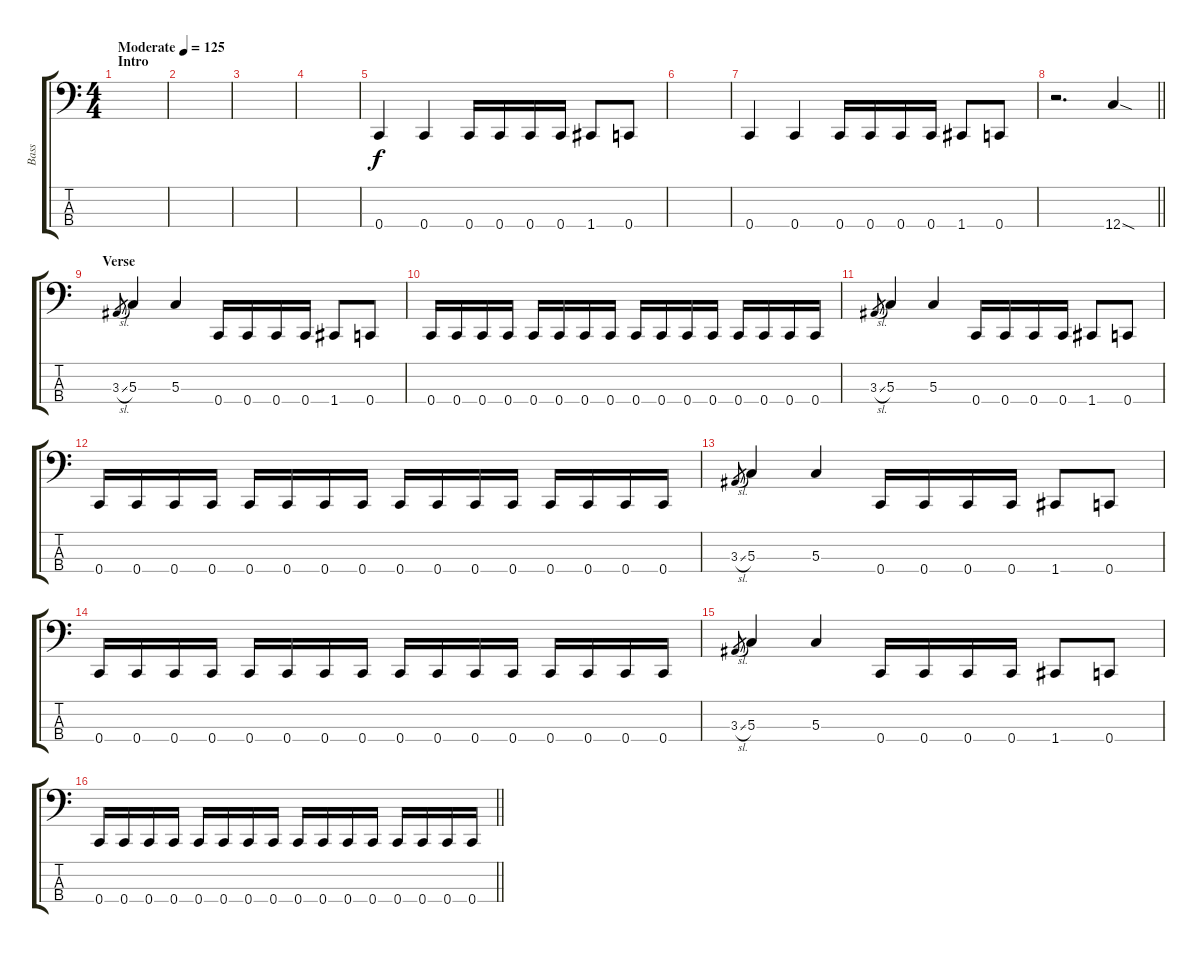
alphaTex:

\track ("Bass" "Bass") {instrument electricbasspick}
\staff {score tabs}
\tuning (F2 C2 G1 C1) {hide}
\ts (4 4)
\section ("" "Intro")
\tempo (125 "Moderate")
\clef f4
\ks c
|
|
|
|
0.4.4 0.4.4 0.4.16 0.4.16 0.4.16 0.4.16 1.4.8 0.4.8 |
|
0.4.4 0.4.4 0.4.16 0.4.16 0.4.16 0.4.16 1.4.8 0.4.8 |
\barLineRight lightlight
r.2{d} 12.4{sod}.4 |
\section ("" "Verse")
3.3{sl}.8{gr} 5.3.4 5.3.4 0.4.16 0.4.16 0.4.16 0.4.16 1.4.8 0.4.8 |
0.4.16 0.4.16 0.4.16 0.4.16 0.4.16 0.4.16 0.4.16 0.4.16 0.4.16 0.4.16 0.4.16 0.4.16 0.4.16 0.4.16 0.4.16 0.4.16 |
3.3{sl}.8{gr} 5.3.4 5.3.4 0.4.16 0.4.16 0.4.16 0.4.16 1.4.8 0.4.8 |
0.4.16 0.4.16 0.4.16 0.4.16 0.4.16 0.4.16 0.4.16 0.4.16 0.4.16 0.4.16 0.4.16 0.4.16 0.4.16 0.4.16 0.4.16 0.4.16 |
3.3{sl}.8{gr} 5.3.4 5.3.4 0.4.16 0.4.16 0.4.16 0.4.16 1.4.8 0.4.8 |
0.4.16 0.4.16 0.4.16 0.4.16 0.4.16 0.4.16 0.4.16 0.4.16 0.4.16 0.4.16 0.4.16 0.4.16 0.4.16 0.4.16 0.4.16 0.4.16 |
3.3{sl}.8{gr} 5.3.4 5.3.4 0.4.16 0.4.16 0.4.16 0.4.16 1.4.8 0.4.8 |
\barLineRight lightlight
0.4.16 0.4.16 0.4.16 0.4.16 0.4.16 0.4.16 0.4.16 0.4.16 0.4.16 0.4.16 0.4.16 0.4.16 0.4.16 0.4.16 0.4.16 0.4.16
